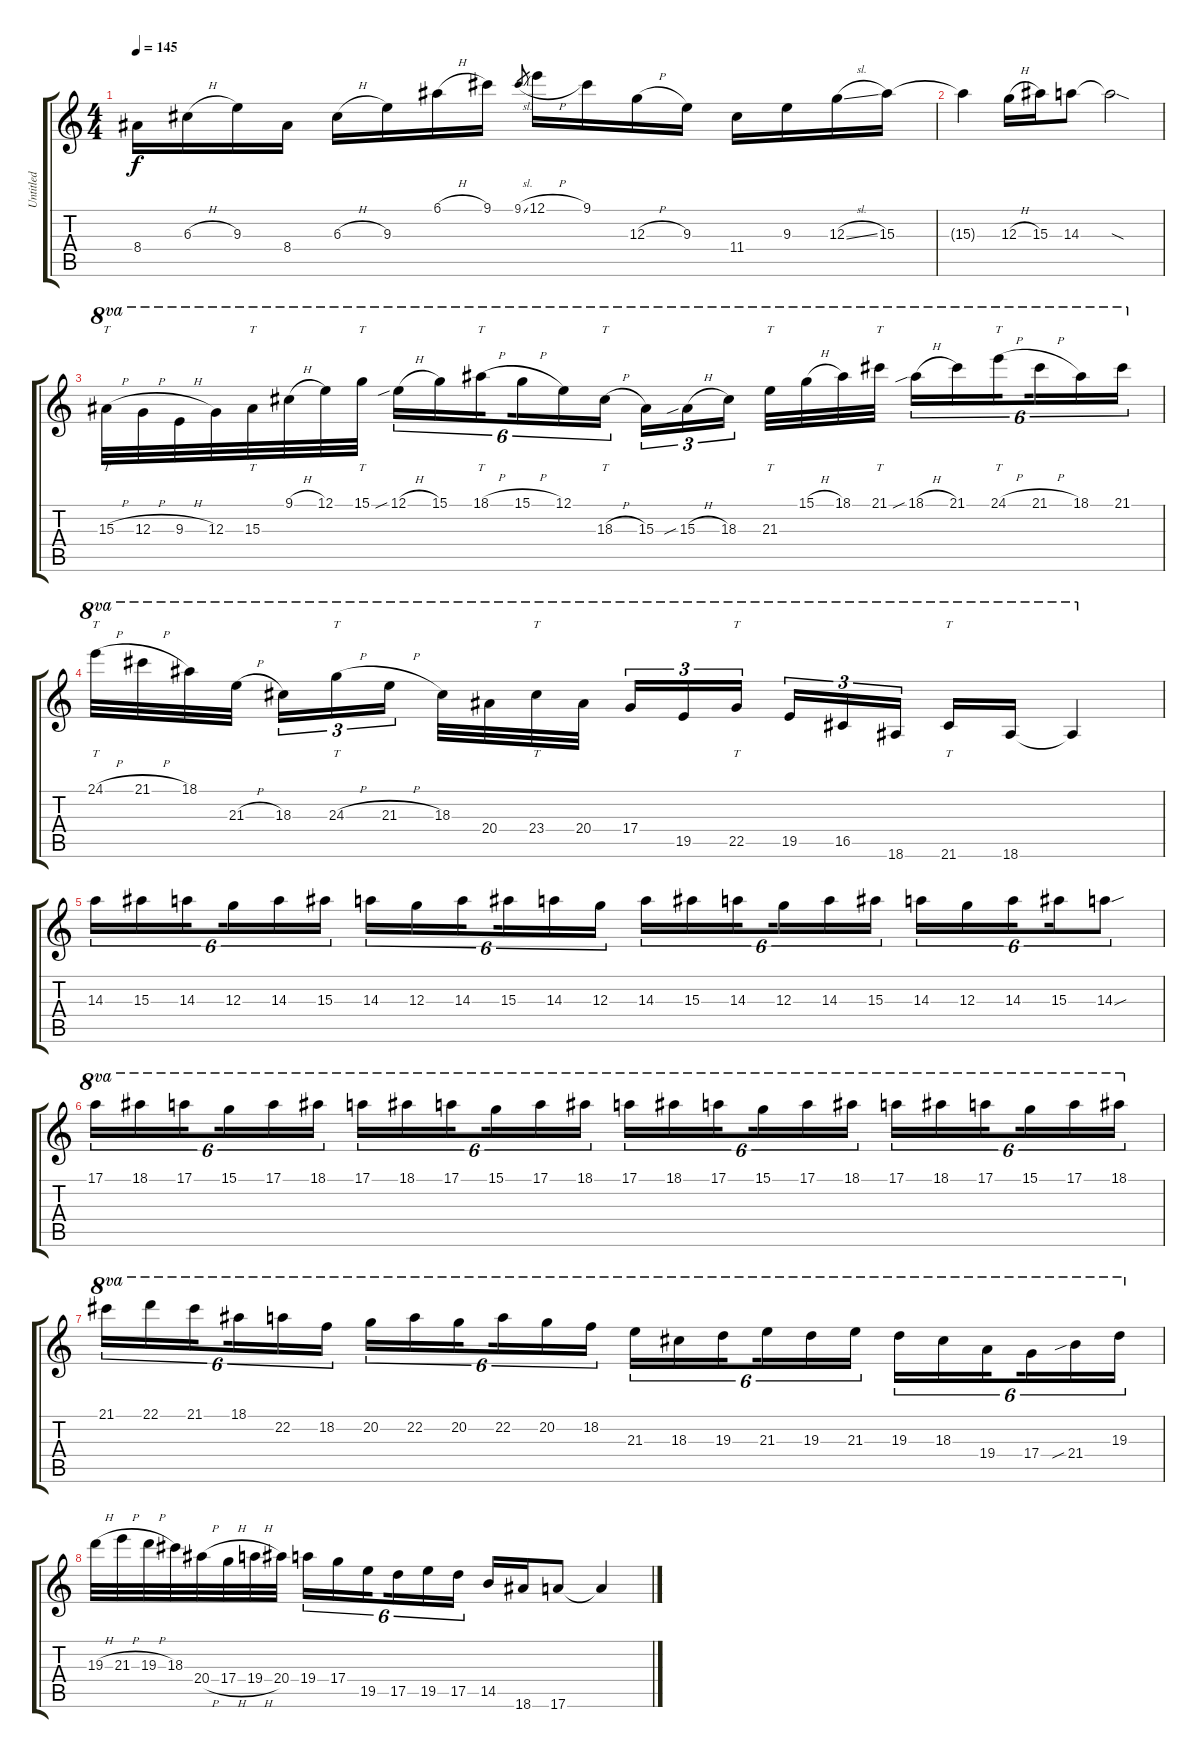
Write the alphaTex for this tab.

\track ("Untitled" "Untitled") {instrument overdrivenguitar}
\staff {score tabs}
\tuning (E4 B3 G3 D3 A2 E2) {hide}
\ts (4 4)
\tempo 145
\clef g2
\ks c
8.4.16{dy f} 6.3{h}.16 9.3.16 8.4.16 6.3{h}.16 9.3.16 6.1{h}.16 9.1.16 9.1{sl}.8{gr} 12.1{h}.16 9.1.16 12.3{h}.16 9.3.16 11.4.16 9.3.16 12.3{sl}.16 15.3.16 |
15.3{t}.4 12.3{h}.16 15.3.16 14.3.8 14.3{sod t}.2 |
15.3{h}.32{tt ot 8va} 12.3{h}.32{ot 8va} 9.3{h}.32{ot 8va} 12.3.32{ot 8va} 15.3.32{tt ot 8va} 9.1{h}.32{ot 8va} 12.1.32{ot 8va} 15.1.32{tt ot 8va} 12.1{sib h}.16{tu (6 4) ot 8va} 15.1.16{tu (6 4) ot 8va} 18.1{h}.16{tt tu (6 4) ot 8va beam splitsecondary} 15.1{h}.16{tu (6 4) ot 8va} 12.1.16{tu (6 4) ot 8va} 18.3{h}.16{tt tu (6 4) ot 8va} 15.3.16{tu (3 2) ot 8va} 15.3{sib h}.16{tu (3 2) ot 8va} 18.3.16{tu (3 2) ot 8va beam splitsecondary} 21.3.32{tt ot 8va} 15.1{h}.32{ot 8va} 18.1.32{ot 8va} 21.1.32{tt ot 8va} 18.1{sib h}.16{tu (6 4) ot 8va} 21.1.16{tu (6 4) ot 8va} 24.1{h}.16{tt tu (6 4) ot 8va beam splitsecondary} 21.1{h}.16{tu (6 4) ot 8va} 18.1.16{tu (6 4) ot 8va} 21.1.16{tu (6 4) ot 8va} |
24.1{h}.32{tt ot 8va} 21.1{h}.32{ot 8va} 18.1.32{ot 8va} 21.3{h}.32{ot 8va beam splitsecondary} 18.3.16{tu (3 2) ot 8va} 24.3{h}.16{tt tu (3 2) ot 8va} 21.3{h}.16{tu (3 2) ot 8va} 18.3.32{ot 8va} 20.4.32{ot 8va} 23.4.32{tt ot 8va} 20.4.32{ot 8va beam splitsecondary} 17.4.16{tu (3 2) ot 8va} 19.5.16{tu (3 2) ot 8va} 22.5.16{tt tu (3 2) ot 8va} 19.5.16{tu (3 2) ot 8va} 16.5.16{tu (3 2) ot 8va} 18.6.16{tu (3 2) ot 8va beam splitsecondary} 21.6.16{tt ot 8va} 18.6.16{ot 8va} 18.6{t}.4{ot 8va} |
14.3.16{tu (6 4)} 15.3.16{tu (6 4)} 14.3.16{tu (6 4) beam splitsecondary} 12.3.16{tu (6 4)} 14.3.16{tu (6 4)} 15.3.16{tu (6 4)} 14.3.16{tu (6 4)} 12.3.16{tu (6 4)} 14.3.16{tu (6 4) beam splitsecondary} 15.3.16{tu (6 4)} 14.3.16{tu (6 4)} 12.3.16{tu (6 4)} 14.3.16{tu (6 4)} 15.3.16{tu (6 4)} 14.3.16{tu (6 4) beam splitsecondary} 12.3.16{tu (6 4)} 14.3.16{tu (6 4)} 15.3.16{tu (6 4)} 14.3.16{tu (6 4)} 12.3.16{tu (6 4)} 14.3.16{tu (6 4) beam splitsecondary} 15.3.16{tu (6 4)} 14.3{sou}.8{tu (6 4)} |
17.1.16{tu (6 4) ot 8va} 18.1.16{tu (6 4) ot 8va} 17.1.16{tu (6 4) ot 8va beam splitsecondary} 15.1.16{tu (6 4) ot 8va} 17.1.16{tu (6 4) ot 8va} 18.1.16{tu (6 4) ot 8va} 17.1.16{tu (6 4) ot 8va} 18.1.16{tu (6 4) ot 8va} 17.1.16{tu (6 4) ot 8va beam splitsecondary} 15.1.16{tu (6 4) ot 8va} 17.1.16{tu (6 4) ot 8va} 18.1.16{tu (6 4) ot 8va} 17.1.16{tu (6 4) ot 8va} 18.1.16{tu (6 4) ot 8va} 17.1.16{tu (6 4) ot 8va beam splitsecondary} 15.1.16{tu (6 4) ot 8va} 17.1.16{tu (6 4) ot 8va} 18.1.16{tu (6 4) ot 8va} 17.1.16{tu (6 4) ot 8va} 18.1.16{tu (6 4) ot 8va} 17.1.16{tu (6 4) ot 8va beam splitsecondary} 15.1.16{tu (6 4) ot 8va} 17.1.16{tu (6 4) ot 8va} 18.1.16{tu (6 4) ot 8va} |
21.1.16{tu (6 4) ot 8va} 22.1.16{tu (6 4) ot 8va} 21.1.16{tu (6 4) ot 8va beam splitsecondary} 18.1.16{tu (6 4) ot 8va} 22.2.16{tu (6 4) ot 8va} 18.2.16{tu (6 4) ot 8va} 20.2.16{tu (6 4) ot 8va} 22.2.16{tu (6 4) ot 8va} 20.2.16{tu (6 4) ot 8va beam splitsecondary} 22.2.16{tu (6 4) ot 8va} 20.2.16{tu (6 4) ot 8va} 18.2.16{tu (6 4) ot 8va} 21.3.16{tu (6 4) ot 8va} 18.3.16{tu (6 4) ot 8va} 19.3.16{tu (6 4) ot 8va beam splitsecondary} 21.3.16{tu (6 4) ot 8va} 19.3.16{tu (6 4) ot 8va} 21.3.16{tu (6 4) ot 8va} 19.3.16{tu (6 4) ot 8va} 18.3.16{tu (6 4) ot 8va} 19.4.16{tu (6 4) ot 8va beam splitsecondary} 17.4.16{tu (6 4) ot 8va} 21.4{sib}.16{tu (6 4) ot 8va} 19.3.16{tu (6 4) ot 8va} |
19.3{h}.32 21.3{h}.32 19.3{h}.32 18.3.32 20.4{h}.32 17.4{h}.32 19.4{h}.32 20.4.32 19.4.16{tu (6 4)} 17.4.16{tu (6 4)} 19.5.16{tu (6 4) beam splitsecondary} 17.5.16{tu (6 4)} 19.5.16{tu (6 4)} 17.5.16{tu (6 4)} 14.5.16 18.6.16 17.6.8 17.6{t}.4
